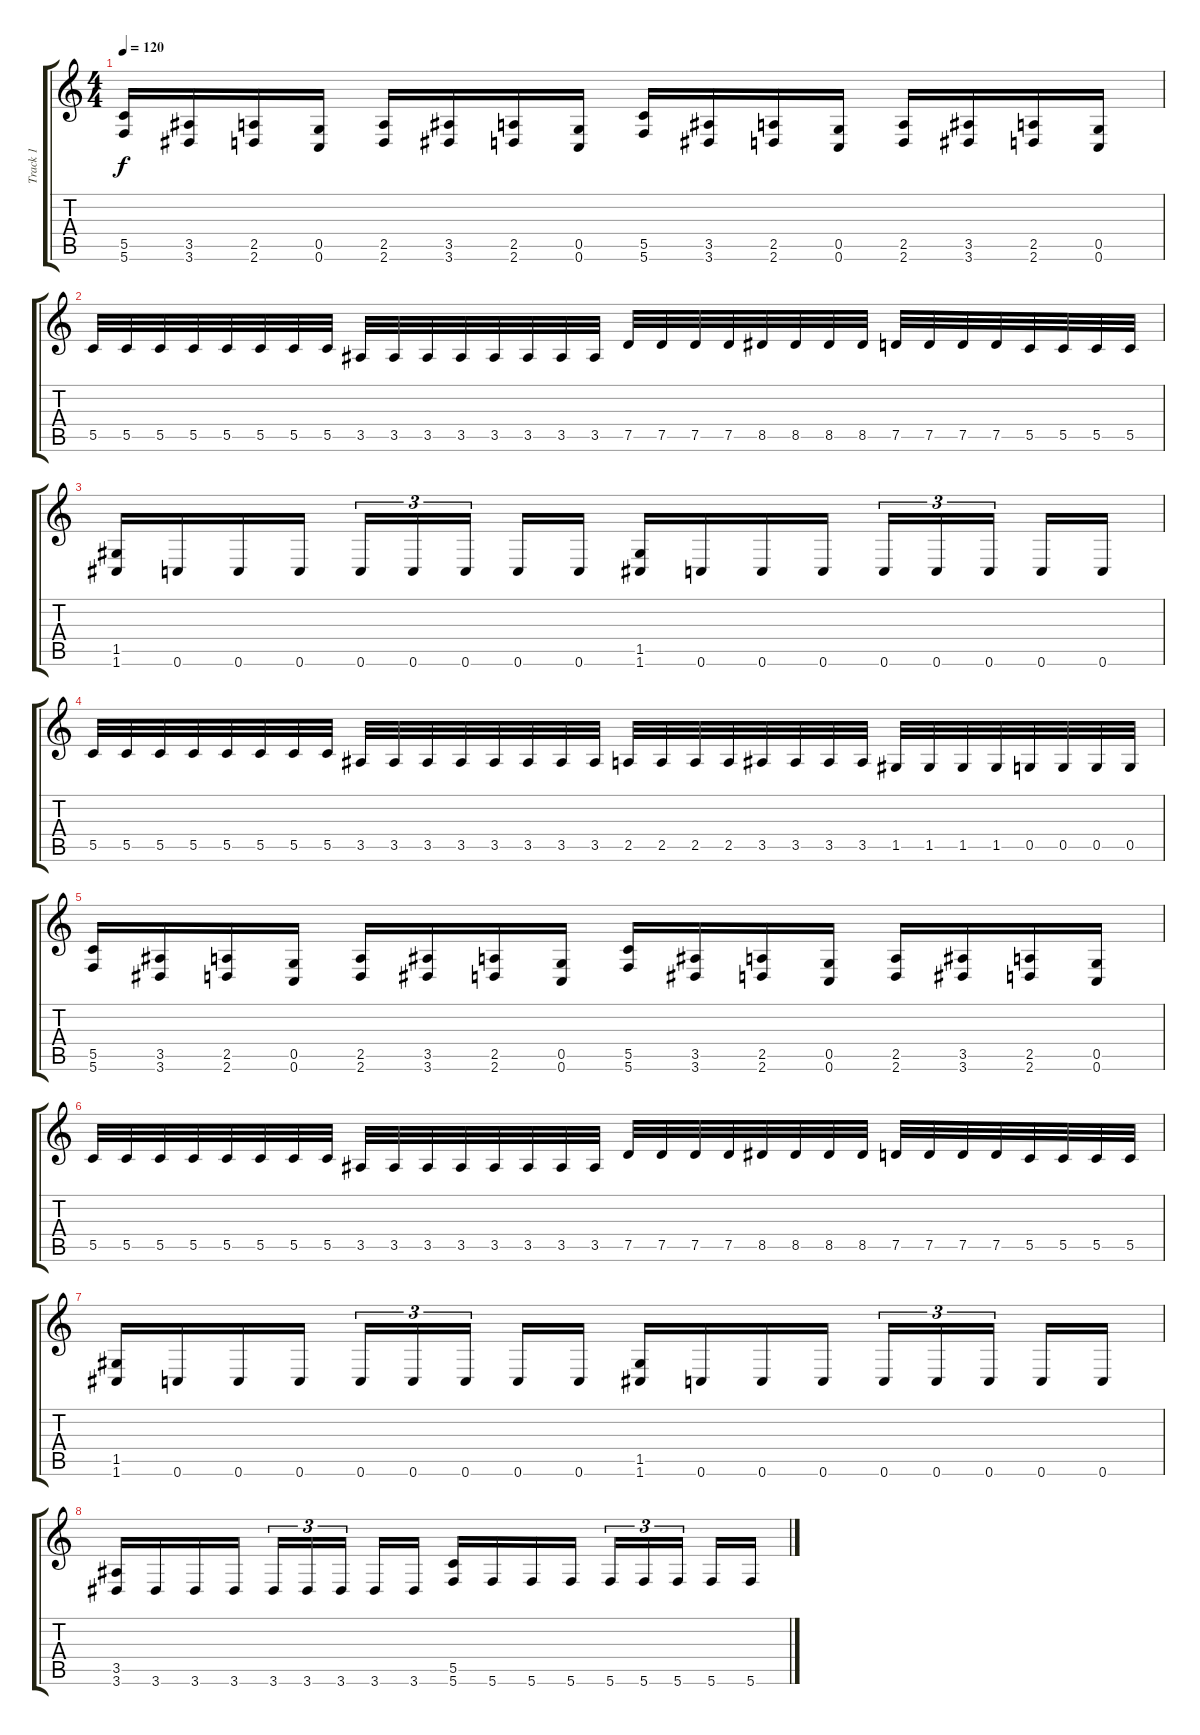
\track ("Track 1" "Track 1") {instrument distortionguitar}
\staff {score tabs}
\tuning (D4 A3 F3 C3 G2 C2) {hide}
\ts (4 4)
\tempo 120
\clef g2
\ks c
(5.5 5.6).16{dy f} (3.5 3.6).16 (2.5 2.6).16 (0.5 0.6).16 (2.5 2.6).16 (3.5 3.6).16 (2.5 2.6).16 (0.5 0.6).16 (5.5 5.6).16 (3.5 3.6).16 (2.5 2.6).16 (0.5 0.6).16 (2.5 2.6).16 (3.5 3.6).16 (2.5 2.6).16 (0.5 0.6).16 |
5.5.32 5.5.32 5.5.32 5.5.32 5.5.32 5.5.32 5.5.32 5.5.32 3.5.32 3.5.32 3.5.32 3.5.32 3.5.32 3.5.32 3.5.32 3.5.32 7.5.32 7.5.32 7.5.32 7.5.32 8.5.32 8.5.32 8.5.32 8.5.32 7.5.32 7.5.32 7.5.32 7.5.32 5.5.32 5.5.32 5.5.32 5.5.32 |
(1.5 1.6).16 0.6.16 0.6.16 0.6.16 0.6.16{tu (3 2)} 0.6.16{tu (3 2)} 0.6.16{tu (3 2) beam splitsecondary} 0.6.16 0.6.16 (1.5 1.6).16 0.6.16 0.6.16 0.6.16 0.6.16{tu (3 2)} 0.6.16{tu (3 2)} 0.6.16{tu (3 2) beam splitsecondary} 0.6.16 0.6.16 |
5.5.32 5.5.32 5.5.32 5.5.32 5.5.32 5.5.32 5.5.32 5.5.32 3.5.32 3.5.32 3.5.32 3.5.32 3.5.32 3.5.32 3.5.32 3.5.32 2.5.32 2.5.32 2.5.32 2.5.32 3.5.32 3.5.32 3.5.32 3.5.32 1.5.32 1.5.32 1.5.32 1.5.32 0.5.32 0.5.32 0.5.32 0.5.32 |
(5.5 5.6).16 (3.5 3.6).16 (2.5 2.6).16 (0.5 0.6).16 (2.5 2.6).16 (3.5 3.6).16 (2.5 2.6).16 (0.5 0.6).16 (5.5 5.6).16 (3.5 3.6).16 (2.5 2.6).16 (0.5 0.6).16 (2.5 2.6).16 (3.5 3.6).16 (2.5 2.6).16 (0.5 0.6).16 |
5.5.32 5.5.32 5.5.32 5.5.32 5.5.32 5.5.32 5.5.32 5.5.32 3.5.32 3.5.32 3.5.32 3.5.32 3.5.32 3.5.32 3.5.32 3.5.32 7.5.32 7.5.32 7.5.32 7.5.32 8.5.32 8.5.32 8.5.32 8.5.32 7.5.32 7.5.32 7.5.32 7.5.32 5.5.32 5.5.32 5.5.32 5.5.32 |
(1.5 1.6).16 0.6.16 0.6.16 0.6.16 0.6.16{tu (3 2)} 0.6.16{tu (3 2)} 0.6.16{tu (3 2) beam splitsecondary} 0.6.16 0.6.16 (1.5 1.6).16 0.6.16 0.6.16 0.6.16 0.6.16{tu (3 2)} 0.6.16{tu (3 2)} 0.6.16{tu (3 2) beam splitsecondary} 0.6.16 0.6.16 |
(3.5 3.6).16 3.6.16 3.6.16 3.6.16 3.6.16{tu (3 2)} 3.6.16{tu (3 2)} 3.6.16{tu (3 2) beam splitsecondary} 3.6.16 3.6.16 (5.5 5.6).16 5.6.16 5.6.16 5.6.16 5.6.16{tu (3 2)} 5.6.16{tu (3 2)} 5.6.16{tu (3 2) beam splitsecondary} 5.6.16 5.6.16
